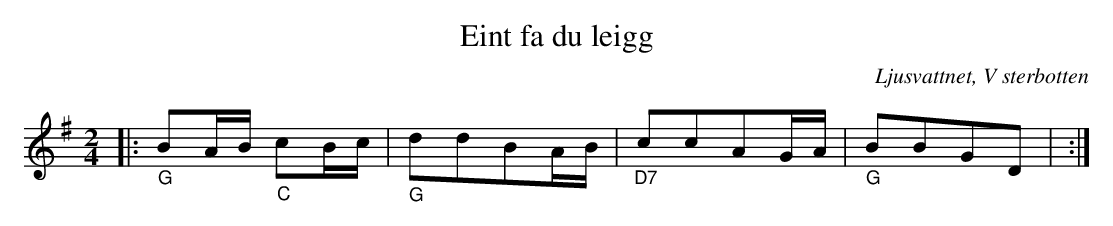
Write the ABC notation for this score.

X:1
T:Eint fa du leigg
O:Ljusvattnet, V sterbotten
M:2/4
L:1/16
K:G
|:"_G" B2AB "_C" c2Bc | "_G" d2d2B2AB | "_D7"c2c2A2GA | "_G" B2B2G2D2 |  :|
